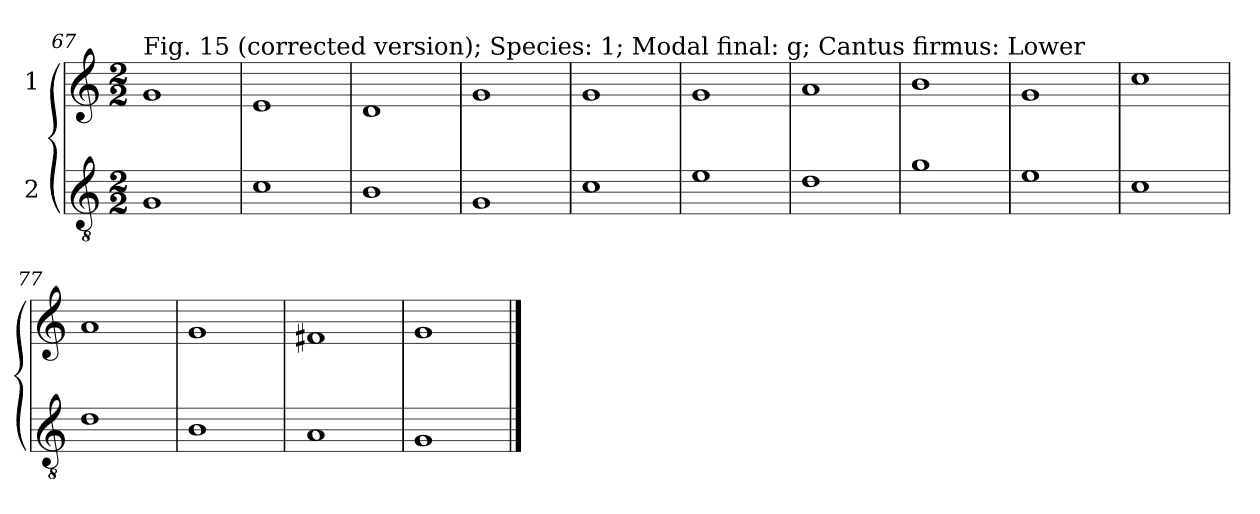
**kern	**kern
*part2	*part1
*staff2	*staff1
*I"2	*I"1
!!LO:LB:g=z
*clefGv2	*clefG2
*k[]	*k[]
*M2/2	*M2/2
=67	=67
!	!LO:TX:a:t=Fig. 15 (corrected version); Species&colon; 1; Modal final&colon; g; Cantus firmus&colon; Lower
1G	1g
=68	=68
1c	1e
=69	=69
1B	1d
=70	=70
1G	1g
=71	=71
1c	1g
=72	=72
1e	1g
=73	=73
1d	1a
=74	=74
1g	1b
=75	=75
1e	1g
=76	=76
1c	1cc
=77	=77
1d	1a
=78	=78
1B	1g
=79	=79
1A	1f#X
=80	=80
1G	1g
==	==
*-	*-
